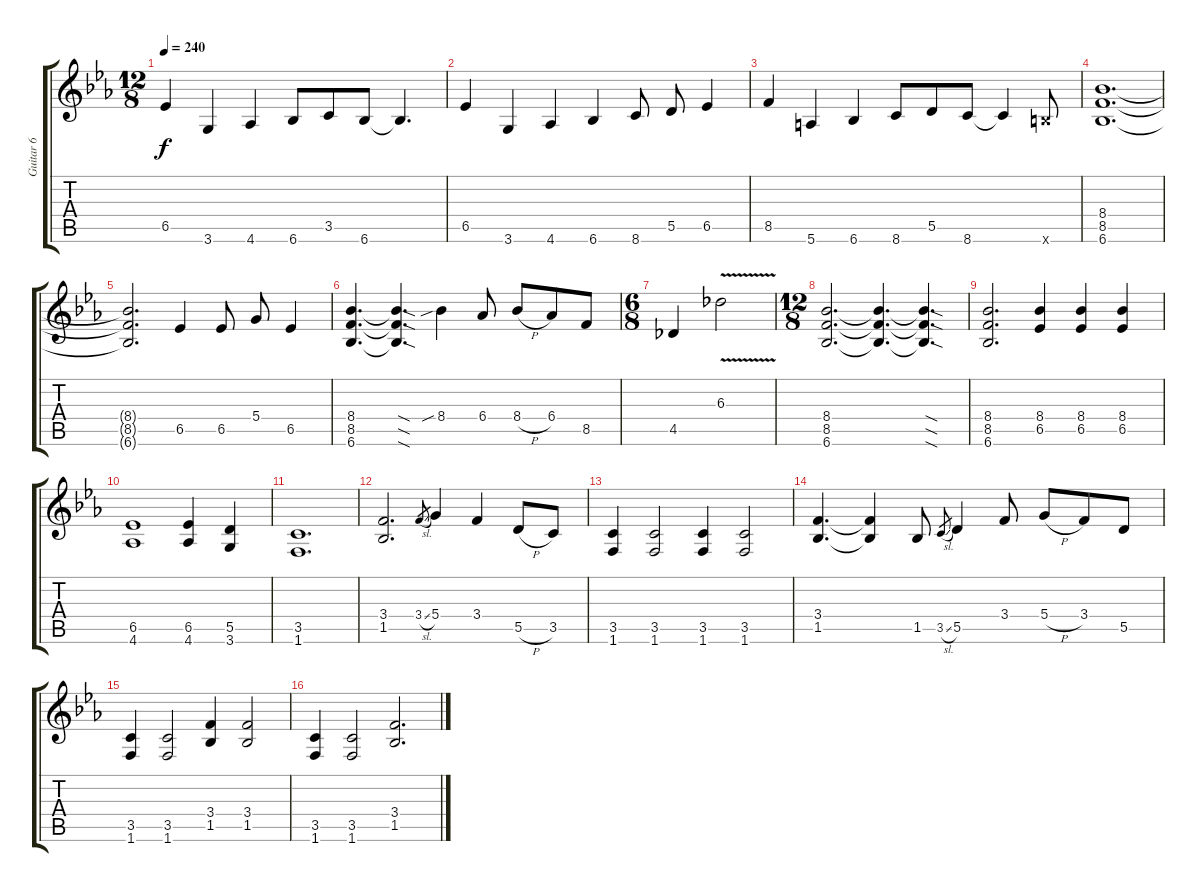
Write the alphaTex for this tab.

\track ("Guitar 6" "Guitar 6") {instrument overdrivenguitar}
\staff {score tabs}
\tuning (E4 B3 G3 D3 A2 E2) {hide}
\ts (12 8)
\tempo 240
\clef g2
\ks eb
6.5{t}.4{dy f} 3.6.4 4.6.4 6.6.8 3.5.8 6.6.8 6.6{t}.4{d} |
6.5.4 3.6.4 4.6.4 6.6.4 8.6.8 5.5.8 6.5.4 |
8.5.4 5.6.4 6.6.4 8.6.8 5.5.8 8.6.8 8.6{t}.4 7.6{x}.8 |
(8.4 8.5 6.6).1{d} |
(8.4{t} 8.5{t} 6.6{t}).2{d} 6.5.4 6.5.8 5.4.8 6.5.4 |
(8.4 8.5 6.6).4{d} (8.4{sod t} 8.5{sod t} 6.6{sod t}).4{d} 8.4{sib}.4 6.4.8 8.4{h}.8 6.4.8 8.5.8 |
\ts (6 8)
4.5.4 6.3{v}.2 |
\ts (12 8)
(8.4 8.5 6.6).2{d} (8.4{t} 8.5{t} 6.6{t}).4{d} (8.4{sod t} 8.5{sod t} 6.6{sod t}).4{d} |
(8.4 8.5 6.6).2{d} (8.4 6.5).4 (8.4 6.5).4 (8.4 6.5).4 |
(6.5 4.6).1 (6.5 4.6).4 (5.5 3.6).4 |
(3.5 1.6).1{d} |
(3.4 1.5).2{d} 3.4{sl}.8{gr} 5.4.4 3.4.4 5.5{h}.8 3.5.8 |
(3.5 1.6).4 (3.5 1.6).2 (3.5 1.6).4 (3.5 1.6).2 |
(3.4 1.5).4{d} (3.4{t} 1.5{t}).4 1.5.8 3.5{sl}.8{gr} 5.5.4 3.4.8 5.4{h}.8 3.4.8 5.5.8 |
(3.5 1.6).4 (3.5 1.6).2 (3.4 1.5).4 (3.4 1.5).2 |
(3.5 1.6).4 (3.5 1.6).2 (3.4 1.5).2{d}
